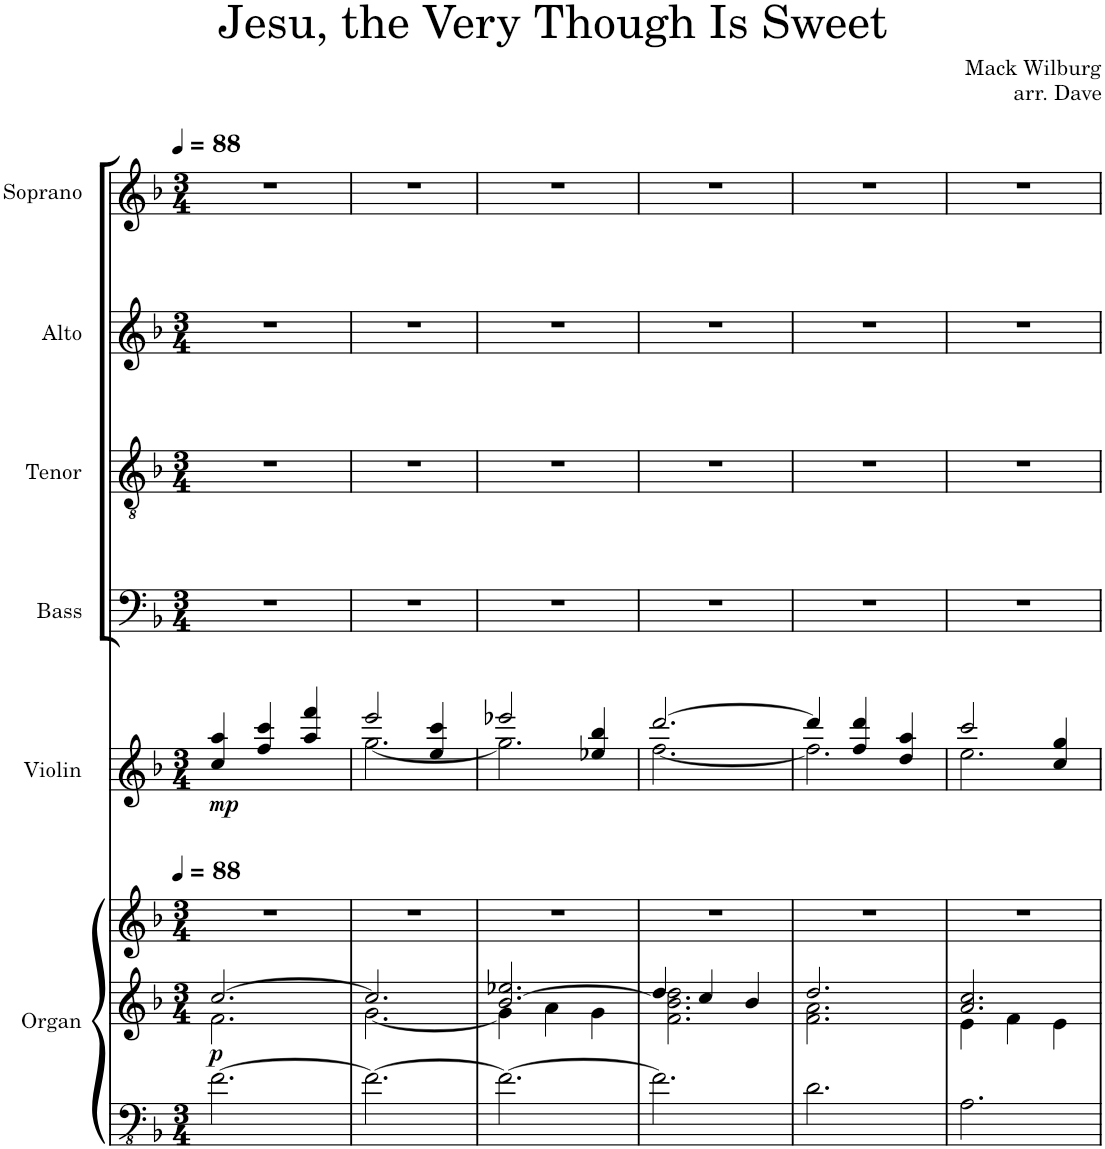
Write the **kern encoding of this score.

**kern	**kern	**kern	**dynam	**kern	**dynam	**kern	**kern	**kern	**kern	**kern
*part7	*part7	*part7	*part7	*part6	*part6	*part5	*part4	*part3	*part2	*part1
*staff9	*staff8	*staff7	*staff7/8/9	*staff6	*staff6	*staff5	*staff4	*staff3	*staff2	*staff1
*I"Organ	*	*	*	*I"Violin	*	*I"Bass	*I"Tenor	*I"Alto	*I"Soprano	*I"Descant
*I'Org.	*	*	*	*I'Vln.	*	*I'B.	*I'T.	*I'A.	*I'S.	*I'D
*clefFv4	*clefG2	*clefG2	*	*clefG2	*	*clefF4	*clefGv2	*clefG2	*clefG2	*clefG2
*k[b-]	*k[b-]	*k[b-]	*	*k[b-]	*	*k[b-]	*k[b-]	*k[b-]	*k[b-]	*k[b-]
*M3/4	*M3/4	*M3/4	*	*M3/4	*	*M3/4	*M3/4	*M3/4	*M3/4	*M3/4
*MM88	*MM88	*MM88	*	*MM88	*	*MM88	*MM88	*MM88	*MM88	*MM88
=1	=1	=1	=1	=1	=1	=1	=1	=1	=1	=1
*	*^	*	*	*	*	*	*	*	*	*
!	!	!	!	!LO:DY:b=2	!	!LO:DY:b	!	!	!	!	!
[2.F\	[2.cc/	2.f\	2.r	p	4cc/ 4aa/	mp	2.r	2.r	2.r	2.r	2.r
.	.	.	.	.	4ff/ 4ccc/	.	.	.	.	.	.
.	.	.	.	.	4aa/ 4fff/	.	.	.	.	.	.
=2	=2	=2	=2	=2	=2	=2	=2	=2	=2	=2	=2
*	*	*	*	*	*^	*	*	*	*	*	*
2.F\_	2.cc/]	[2.g\	2.r	.	2eee/	[2.gg\	.	2.r	2.r	2.r	2.r	2.r
.	.	.	.	.	4ee/ 4ccc/	.	.	.	.	.	.	.
=3	=3	=3	=3	=3	=3	=3	=3	=3	=3	=3	=3	=3
2.F\_	[2.b-/ 2.ee-X/	4g\]	2.r	.	2eee-X/	2.gg\]	.	2.r	2.r	2.r	2.r	2.r
.	.	4a\	.	.	.	.	.	.	.	.	.	.
.	.	4g\	.	.	4ee-X/ 4bb-/	.	.	.	.	.	.	.
=4	=4	=4	=4	=4	=4	=4	=4	=4	=4	=4	=4	=4
2.F\]	4dd/	2.f\ 2.b-\] 2.dd\	2.r	.	[2.ddd/	[2.ff\	.	2.r	2.r	2.r	2.r	2.r
.	4cc/	.	.	.	.	.	.	.	.	.	.	.
.	4b-/	.	.	.	.	.	.	.	.	.	.	.
=5	=5	=5	=5	=5	=5	=5	=5	=5	=5	=5	=5	=5
2.D\	2.dd/	2.f\ 2.a\	2.r	.	4ddd/]	2.ff\]	.	2.r	2.r	2.r	2.r	2.r
.	.	.	.	.	4ff/ 4ddd/	.	.	.	.	.	.	.
.	.	.	.	.	4dd/ 4aa/	.	.	.	.	.	.	.
=6	=6	=6	=6	=6	=6	=6	=6	=6	=6	=6	=6	=6
2.AA\	2.a/ 2.cc/	4e\	2.r	.	2ccc/	2.ee\	.	2.r	2.r	2.r	2.r	2.r
.	.	4f\	.	.	.	.	.	.	.	.	.	.
.	.	4e\	.	.	4cc/ 4gg/	.	.	.	.	.	.	.
*	*v	*v	*	*	*v	*v	*	*	*	*	*	*
=	=	=	=	=	=	=	=	=	=	=
*-	*-	*-	*-	*-	*-	*-	*-	*-	*-	*-
